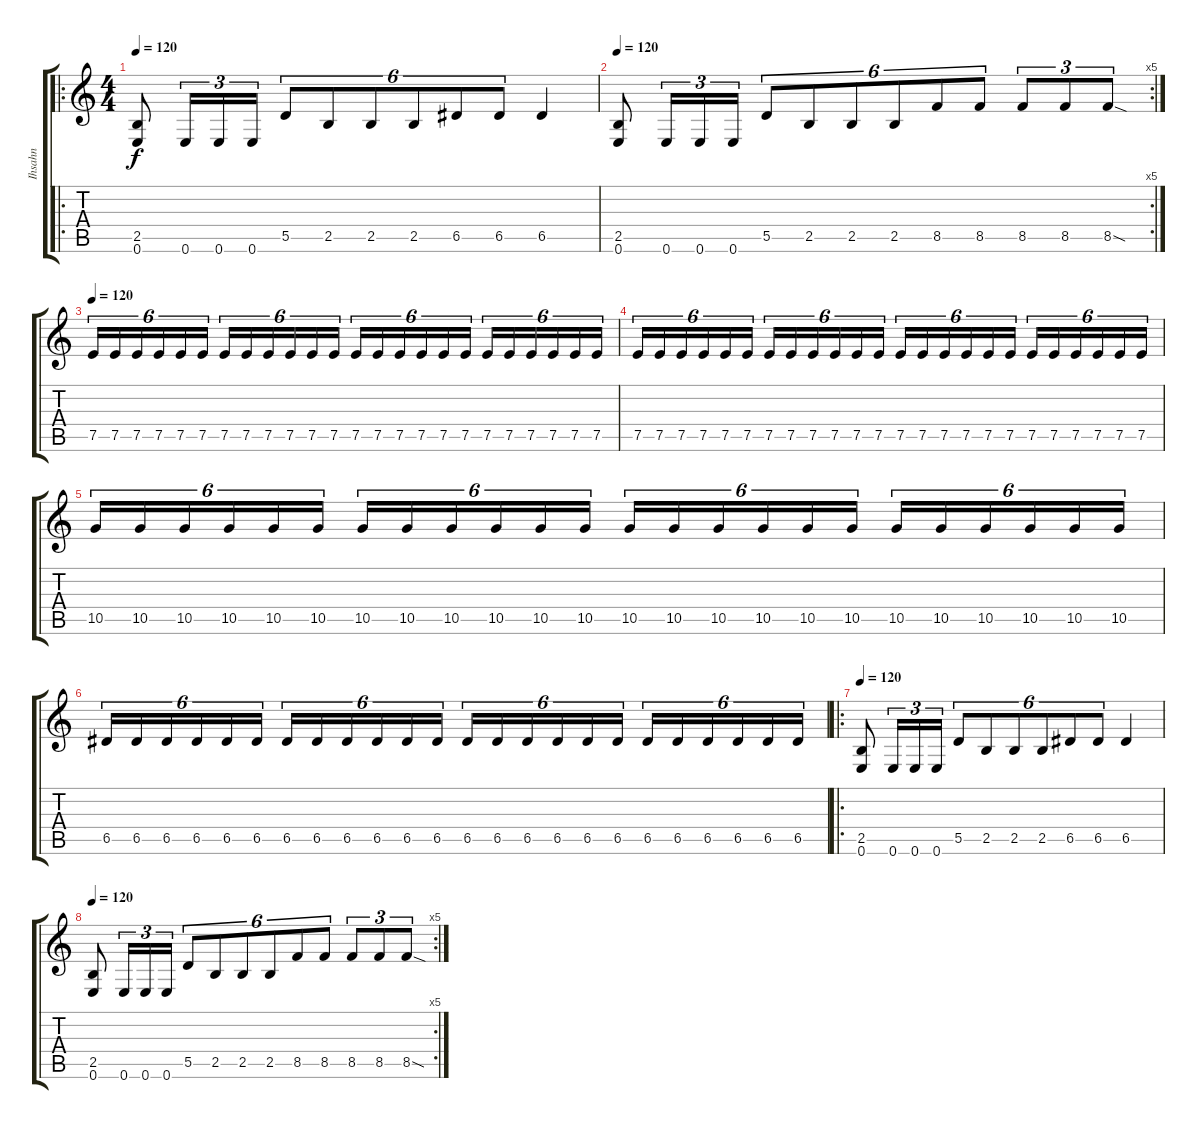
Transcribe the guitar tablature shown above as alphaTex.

\track ("Ihsahn" "Ihsahn") {instrument distortionguitar}
\staff {score tabs}
\tuning (E4 B3 G3 D3 A2 E2) {hide}
\ro
\ts (4 4)
\tempo 120
\clef g2
\ks c
(2.5 0.6).8{dy f} 0.6.16{tu (3 2)} 0.6.16{tu (3 2)} 0.6.16{tu (3 2)} 5.5.8{tu (6 4)} 2.5.8{tu (6 4)} 2.5.8{tu (6 4)} 2.5.8{tu (6 4)} 6.5.8{tu (6 4)} 6.5.8{tu (6 4)} 6.5.4 |
\rc 5
\tempo 120
(2.5 0.6).8 0.6.16{tu (3 2)} 0.6.16{tu (3 2)} 0.6.16{tu (3 2)} 5.5.8{tu (6 4)} 2.5.8{tu (6 4)} 2.5.8{tu (6 4)} 2.5.8{tu (6 4)} 8.5.8{tu (6 4)} 8.5.8{tu (6 4)} 8.5.8{tu (3 2)} 8.5.8{tu (3 2)} 8.5{sod}.8{tu (3 2)} |
\tempo 120
7.5.16{tu (6 4)} 7.5.16{tu (6 4)} 7.5.16{tu (6 4)} 7.5.16{tu (6 4)} 7.5.16{tu (6 4)} 7.5.16{tu (6 4)} 7.5.16{tu (6 4)} 7.5.16{tu (6 4)} 7.5.16{tu (6 4)} 7.5.16{tu (6 4)} 7.5.16{tu (6 4)} 7.5.16{tu (6 4)} 7.5.16{tu (6 4)} 7.5.16{tu (6 4)} 7.5.16{tu (6 4)} 7.5.16{tu (6 4)} 7.5.16{tu (6 4)} 7.5.16{tu (6 4)} 7.5.16{tu (6 4)} 7.5.16{tu (6 4)} 7.5.16{tu (6 4)} 7.5.16{tu (6 4)} 7.5.16{tu (6 4)} 7.5.16{tu (6 4)} |
7.5.16{tu (6 4)} 7.5.16{tu (6 4)} 7.5.16{tu (6 4)} 7.5.16{tu (6 4)} 7.5.16{tu (6 4)} 7.5.16{tu (6 4)} 7.5.16{tu (6 4)} 7.5.16{tu (6 4)} 7.5.16{tu (6 4)} 7.5.16{tu (6 4)} 7.5.16{tu (6 4)} 7.5.16{tu (6 4)} 7.5.16{tu (6 4)} 7.5.16{tu (6 4)} 7.5.16{tu (6 4)} 7.5.16{tu (6 4)} 7.5.16{tu (6 4)} 7.5.16{tu (6 4)} 7.5.16{tu (6 4)} 7.5.16{tu (6 4)} 7.5.16{tu (6 4)} 7.5.16{tu (6 4)} 7.5.16{tu (6 4)} 7.5.16{tu (6 4)} |
10.5.16{tu (6 4)} 10.5.16{tu (6 4)} 10.5.16{tu (6 4)} 10.5.16{tu (6 4)} 10.5.16{tu (6 4)} 10.5.16{tu (6 4)} 10.5.16{tu (6 4)} 10.5.16{tu (6 4)} 10.5.16{tu (6 4)} 10.5.16{tu (6 4)} 10.5.16{tu (6 4)} 10.5.16{tu (6 4)} 10.5.16{tu (6 4)} 10.5.16{tu (6 4)} 10.5.16{tu (6 4)} 10.5.16{tu (6 4)} 10.5.16{tu (6 4)} 10.5.16{tu (6 4)} 10.5.16{tu (6 4)} 10.5.16{tu (6 4)} 10.5.16{tu (6 4)} 10.5.16{tu (6 4)} 10.5.16{tu (6 4)} 10.5.16{tu (6 4)} |
6.5.16{tu (6 4)} 6.5.16{tu (6 4)} 6.5.16{tu (6 4)} 6.5.16{tu (6 4)} 6.5.16{tu (6 4)} 6.5.16{tu (6 4)} 6.5.16{tu (6 4)} 6.5.16{tu (6 4)} 6.5.16{tu (6 4)} 6.5.16{tu (6 4)} 6.5.16{tu (6 4)} 6.5.16{tu (6 4)} 6.5.16{tu (6 4)} 6.5.16{tu (6 4)} 6.5.16{tu (6 4)} 6.5.16{tu (6 4)} 6.5.16{tu (6 4)} 6.5.16{tu (6 4)} 6.5.16{tu (6 4)} 6.5.16{tu (6 4)} 6.5.16{tu (6 4)} 6.5.16{tu (6 4)} 6.5.16{tu (6 4)} 6.5.16{tu (6 4)} |
\ro
\tempo 120
(2.5 0.6).8 0.6.16{tu (3 2)} 0.6.16{tu (3 2)} 0.6.16{tu (3 2)} 5.5.8{tu (6 4)} 2.5.8{tu (6 4)} 2.5.8{tu (6 4)} 2.5.8{tu (6 4)} 6.5.8{tu (6 4)} 6.5.8{tu (6 4)} 6.5.4 |
\rc 5
\tempo 120
(2.5 0.6).8 0.6.16{tu (3 2)} 0.6.16{tu (3 2)} 0.6.16{tu (3 2)} 5.5.8{tu (6 4)} 2.5.8{tu (6 4)} 2.5.8{tu (6 4)} 2.5.8{tu (6 4)} 8.5.8{tu (6 4)} 8.5.8{tu (6 4)} 8.5.8{tu (3 2)} 8.5.8{tu (3 2)} 8.5{sod}.8{tu (3 2)}
